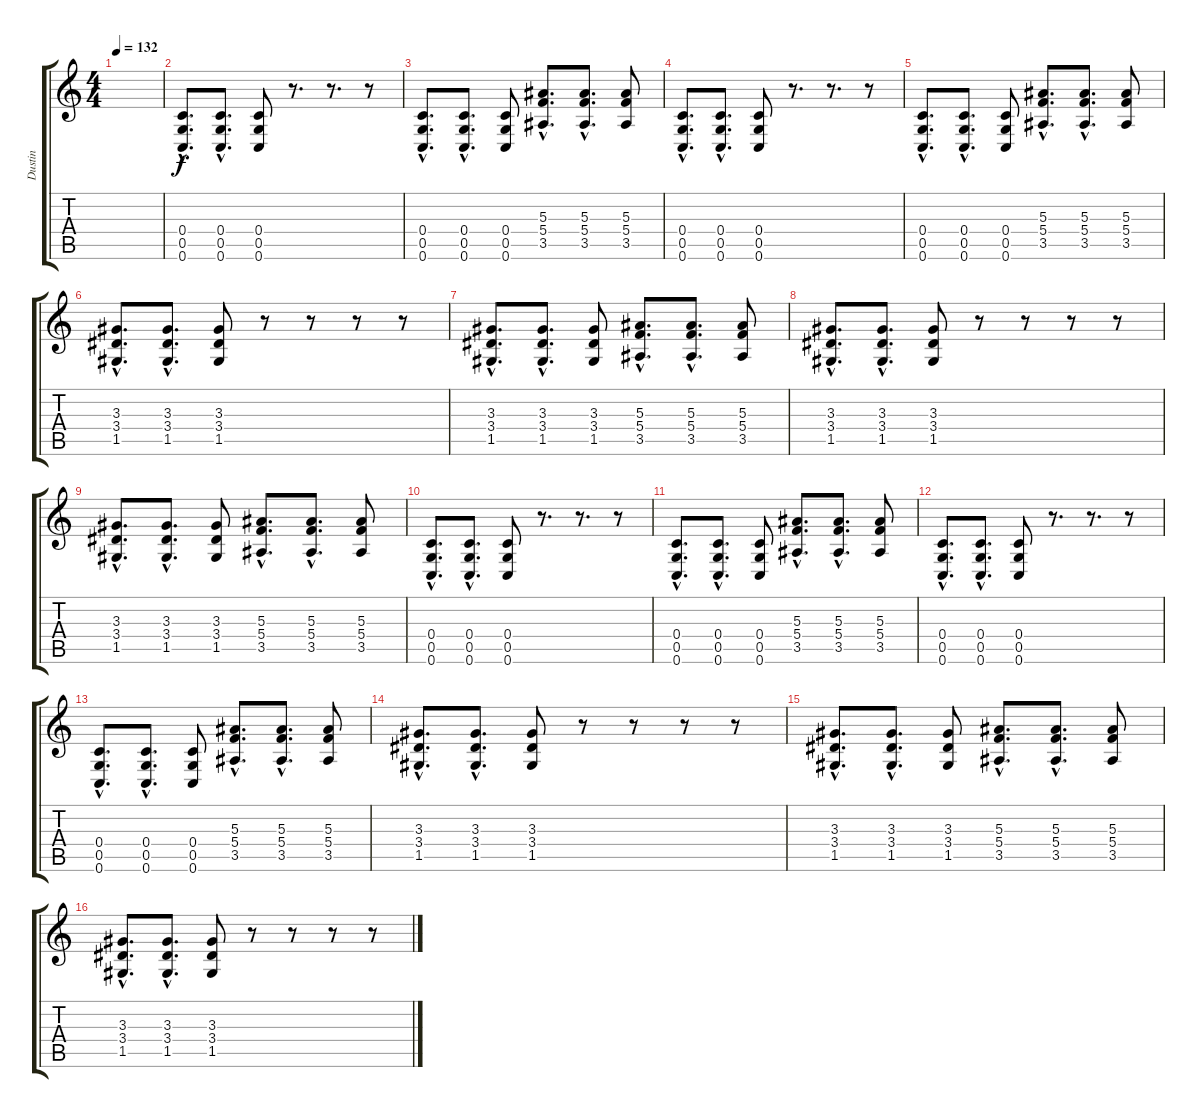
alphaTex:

\track ("Dustin" "Dustin") {instrument distortionguitar}
\staff {score tabs}
\tuning (D4 A3 F3 C3 G2 C2) {hide}
\ts (4 4)
\tempo 132
\clef g2
\ks c
|
(0.4{hac} 0.5{hac} 0.6{hac}).8{d} (0.4{hac} 0.5{hac} 0.6{hac}).8{d} (0.4 0.5 0.6).8 r.8{d} r.8{d} r.8 |
(0.4{hac} 0.5{hac} 0.6{hac}).8{d} (0.4{hac} 0.5{hac} 0.6{hac}).8{d} (0.4 0.5 0.6).8 (5.3{hac} 5.4{hac} 3.5{hac}).8{d} (5.3{hac} 5.4{hac} 3.5{hac}).8{d} (5.3 5.4 3.5).8 |
(0.4{hac} 0.5{hac} 0.6{hac}).8{d} (0.4{hac} 0.5{hac} 0.6{hac}).8{d} (0.4 0.5 0.6).8 r.8{d} r.8{d} r.8 |
(0.4{hac} 0.5{hac} 0.6{hac}).8{d} (0.4{hac} 0.5{hac} 0.6{hac}).8{d} (0.4 0.5 0.6).8 (5.3{hac} 5.4{hac} 3.5{hac}).8{d} (5.3{hac} 5.4{hac} 3.5{hac}).8{d} (5.3 5.4 3.5).8 |
(3.3{hac} 3.4{hac} 1.5{hac}).8{d} (3.3{hac} 3.4{hac} 1.5{hac}).8{d} (3.3 3.4 1.5).8 r.8 r.8 r.8 r.8 |
(3.3{hac} 3.4{hac} 1.5{hac}).8{d} (3.3{hac} 3.4{hac} 1.5{hac}).8{d} (3.3 3.4 1.5).8 (5.3{hac} 5.4{hac} 3.5{hac}).8{d} (5.3{hac} 5.4{hac} 3.5{hac}).8{d} (5.3 5.4 3.5).8 |
(3.3{hac} 3.4{hac} 1.5{hac}).8{d} (3.3{hac} 3.4{hac} 1.5{hac}).8{d} (3.3 3.4 1.5).8 r.8 r.8 r.8 r.8 |
(3.3{hac} 3.4{hac} 1.5{hac}).8{d} (3.3{hac} 3.4{hac} 1.5{hac}).8{d} (3.3 3.4 1.5).8 (5.3{hac} 5.4{hac} 3.5{hac}).8{d} (5.3{hac} 5.4{hac} 3.5{hac}).8{d} (5.3 5.4 3.5).8 |
(0.4{hac} 0.5{hac} 0.6{hac}).8{d} (0.4{hac} 0.5{hac} 0.6{hac}).8{d} (0.4 0.5 0.6).8 r.8{d} r.8{d} r.8 |
(0.4{hac} 0.5{hac} 0.6{hac}).8{d} (0.4{hac} 0.5{hac} 0.6{hac}).8{d} (0.4 0.5 0.6).8 (5.3{hac} 5.4{hac} 3.5{hac}).8{d} (5.3{hac} 5.4{hac} 3.5{hac}).8{d} (5.3 5.4 3.5).8 |
(0.4{hac} 0.5{hac} 0.6{hac}).8{d} (0.4{hac} 0.5{hac} 0.6{hac}).8{d} (0.4 0.5 0.6).8 r.8{d} r.8{d} r.8 |
(0.4{hac} 0.5{hac} 0.6{hac}).8{d} (0.4{hac} 0.5{hac} 0.6{hac}).8{d} (0.4 0.5 0.6).8 (5.3{hac} 5.4{hac} 3.5{hac}).8{d} (5.3{hac} 5.4{hac} 3.5{hac}).8{d} (5.3 5.4 3.5).8 |
(3.3{hac} 3.4{hac} 1.5{hac}).8{d} (3.3{hac} 3.4{hac} 1.5{hac}).8{d} (3.3 3.4 1.5).8 r.8 r.8 r.8 r.8 |
(3.3{hac} 3.4{hac} 1.5{hac}).8{d} (3.3{hac} 3.4{hac} 1.5{hac}).8{d} (3.3 3.4 1.5).8 (5.3{hac} 5.4{hac} 3.5{hac}).8{d} (5.3{hac} 5.4{hac} 3.5{hac}).8{d} (5.3 5.4 3.5).8 |
(3.3{hac} 3.4{hac} 1.5{hac}).8{d} (3.3{hac} 3.4{hac} 1.5{hac}).8{d} (3.3 3.4 1.5).8 r.8 r.8 r.8 r.8
